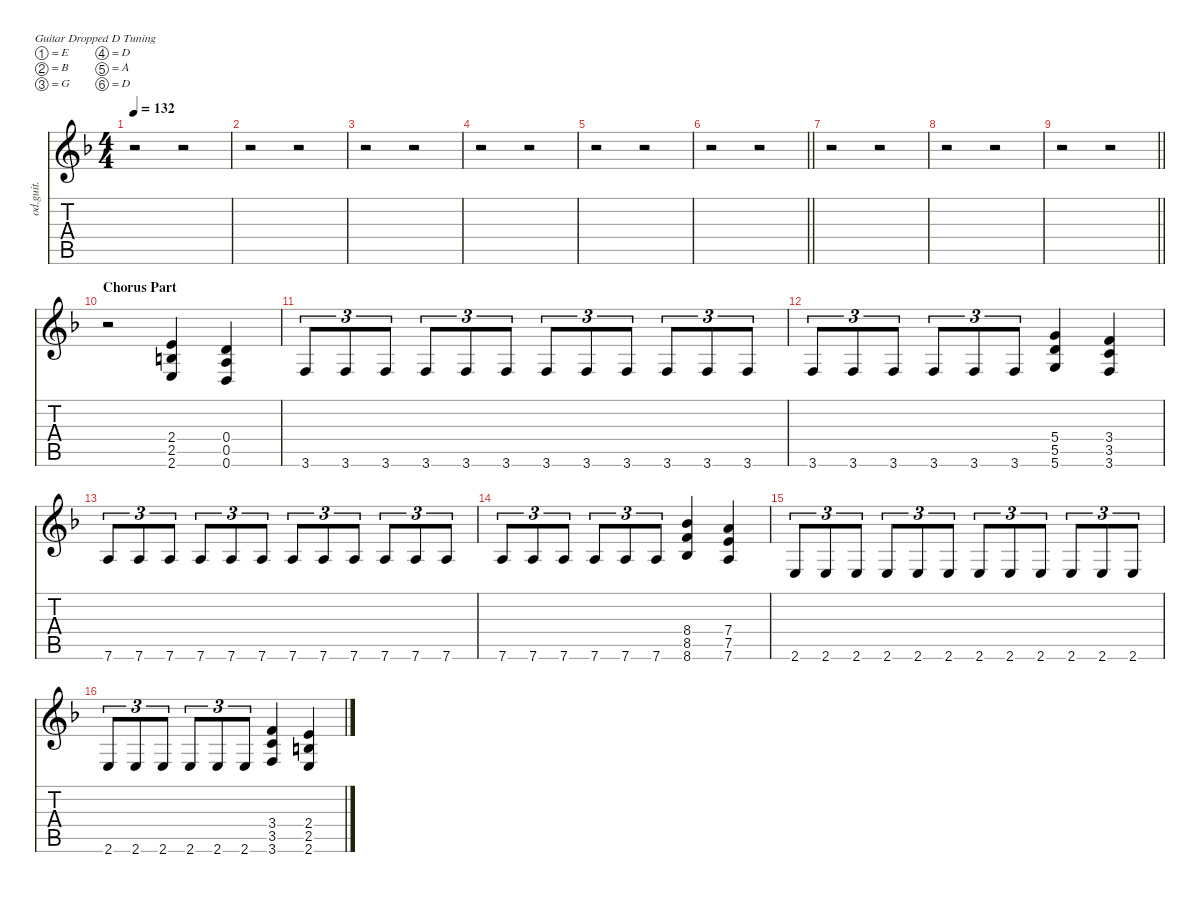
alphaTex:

\defaultSystemsLayout 4
\hideDynamics
\bracketExtendMode nobrackets
\otherSystemsTrackNameOrientation horizontal
\track ("Rhythm Guitar" "od.guit.") {instrument overdrivenguitar}
\staff {score tabs}
\tuning (E4 B3 G3 D3 A2 D2)
\ts (4 4)
\tempo 132
\clef g2
\ks dminor
r.2{dy f} r.2 |
r.2 r.2 |
r.2 r.2 |
r.2 r.2 |
r.2 r.2 |
\barLineRight lightlight
r.2 r.2 |
r.2 r.2 |
r.2 r.2 |
\barLineRight lightlight
r.2 r.2 |
\section ("" "Chorus Part")
r.2 (2.4{acc forcenatural} 2.5{acc forcenatural} 2.6{acc forcenatural}).4 (0.4{acc forcenatural} 0.5{acc forcenatural} 0.6{acc forcenatural}).4 |
3.6{acc forcenatural}.8{tu (3 2)} 3.6{acc forcenatural}.8{tu (3 2)} 3.6{acc forcenatural}.8{tu (3 2)} 3.6{acc forcenatural}.8{tu (3 2)} 3.6{acc forcenatural}.8{tu (3 2)} 3.6{acc forcenatural}.8{tu (3 2)} 3.6{acc forcenatural}.8{tu (3 2)} 3.6{acc forcenatural}.8{tu (3 2)} 3.6{acc forcenatural}.8{tu (3 2)} 3.6{acc forcenatural}.8{tu (3 2)} 3.6{acc forcenatural}.8{tu (3 2)} 3.6{acc forcenatural}.8{tu (3 2)} |
3.6{acc forcenatural}.8{tu (3 2)} 3.6{acc forcenatural}.8{tu (3 2)} 3.6{acc forcenatural}.8{tu (3 2)} 3.6{acc forcenatural}.8{tu (3 2)} 3.6{acc forcenatural}.8{tu (3 2)} 3.6{acc forcenatural}.8{tu (3 2)} (5.4{acc forcenatural} 5.5{acc forcenatural} 5.6{acc forcenatural}).4 (3.4{acc forcenatural} 3.5{acc forcenatural} 3.6{acc forcenatural}).4 |
7.6{acc forcenatural}.8{tu (3 2)} 7.6{acc forcenatural}.8{tu (3 2)} 7.6{acc forcenatural}.8{tu (3 2)} 7.6{acc forcenatural}.8{tu (3 2)} 7.6{acc forcenatural}.8{tu (3 2)} 7.6{acc forcenatural}.8{tu (3 2)} 7.6{acc forcenatural}.8{tu (3 2)} 7.6{acc forcenatural}.8{tu (3 2)} 7.6{acc forcenatural}.8{tu (3 2)} 7.6{acc forcenatural}.8{tu (3 2)} 7.6{acc forcenatural}.8{tu (3 2)} 7.6{acc forcenatural}.8{tu (3 2)} |
7.6{acc forcenatural}.8{tu (3 2)} 7.6{acc forcenatural}.8{tu (3 2)} 7.6{acc forcenatural}.8{tu (3 2)} 7.6{acc forcenatural}.8{tu (3 2)} 7.6{acc forcenatural}.8{tu (3 2)} 7.6{acc forcenatural}.8{tu (3 2)} (8.4{acc b} 8.5{acc forcenatural} 8.6{acc b}).4 (7.4{acc forcenatural} 7.5{acc forcenatural} 7.6{acc forcenatural}).4 |
2.6{acc forcenatural}.8{tu (3 2)} 2.6{acc forcenatural}.8{tu (3 2)} 2.6{acc forcenatural}.8{tu (3 2)} 2.6{acc forcenatural}.8{tu (3 2)} 2.6{acc forcenatural}.8{tu (3 2)} 2.6{acc forcenatural}.8{tu (3 2)} 2.6{acc forcenatural}.8{tu (3 2)} 2.6{acc forcenatural}.8{tu (3 2)} 2.6{acc forcenatural}.8{tu (3 2)} 2.6{acc forcenatural}.8{tu (3 2)} 2.6{acc forcenatural}.8{tu (3 2)} 2.6{acc forcenatural}.8{tu (3 2)} |
2.6{acc forcenatural}.8{tu (3 2)} 2.6{acc forcenatural}.8{tu (3 2)} 2.6{acc forcenatural}.8{tu (3 2)} 2.6{acc forcenatural}.8{tu (3 2)} 2.6{acc forcenatural}.8{tu (3 2)} 2.6{acc forcenatural}.8{tu (3 2)} (3.4{acc forcenatural} 3.5{acc forcenatural} 3.6{acc forcenatural}).4 (2.4{acc forcenatural} 2.5{acc forcenatural} 2.6{acc forcenatural}).4
